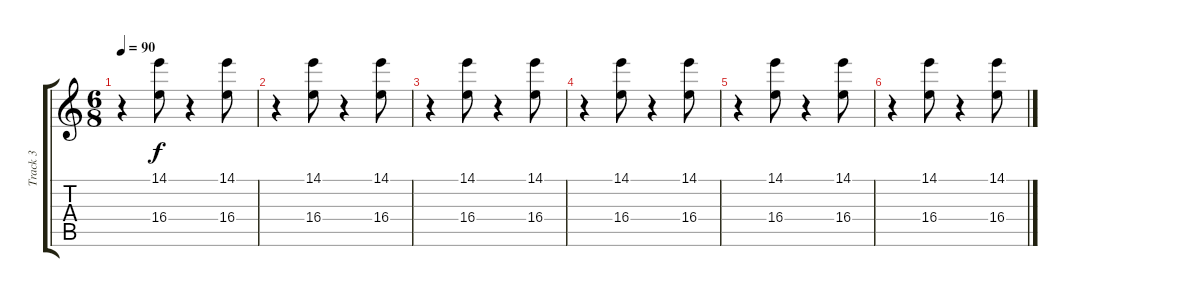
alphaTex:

\track ("Track 3" "Track 3") {instrument electricguitarclean}
\staff {score tabs}
\tuning (D4 A3 F3 C3 G2 C2) {hide}
\ts (6 8)
\tempo 90
\clef g2
\ks c
r.4{dy f} (14.1 16.4).8 r.4 (14.1 16.4).8 |
r.4 (14.1 16.4).8 r.4 (14.1 16.4).8 |
r.4 (14.1 16.4).8 r.4 (14.1 16.4).8 |
r.4 (14.1 16.4).8 r.4 (14.1 16.4).8 |
r.4 (14.1 16.4).8 r.4 (14.1 16.4).8 |
r.4 (14.1 16.4).8 r.4 (14.1 16.4).8
